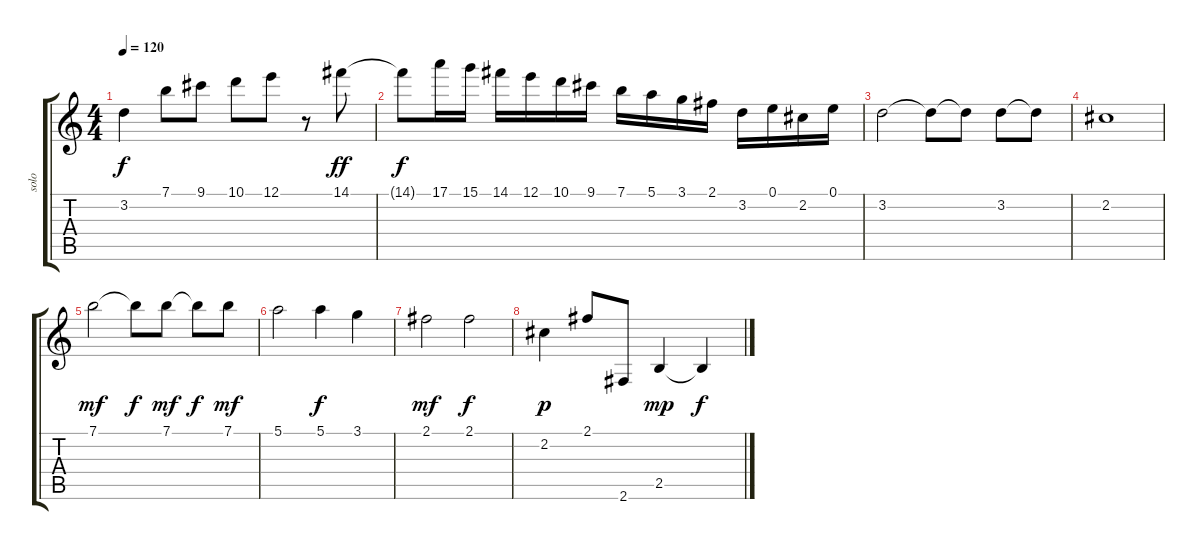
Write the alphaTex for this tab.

\track ("solo" "solo") {instrument overdrivenguitar}
\staff {score tabs}
\tuning (E4 B3 G3 D3 A2 E2) {hide}
\ts (4 4)
\tempo 120
\clef g2
\ks c
3.2{t}.4{dy f} 7.1.8 9.1.8 10.1.8 12.1.8 r.8 14.1.8{dy ff} |
14.1{t}.8{dy f} 17.1.16 15.1.16 14.1.16 12.1.16 10.1.16 9.1.16 7.1.16 5.1.16 3.1.16 2.1.16 3.2.16 0.1.16 2.2.16 0.1.16 |
3.2.2 3.2{t}.8 3.2{t}.8 3.2.8 3.2{t}.8 |
2.2.1 |
7.1.2{dy mf} 7.1{t}.8{dy f} 7.1.8{dy mf} 7.1{t}.8{dy f} 7.1.8{dy mf} |
5.1.2 5.1.4{dy f} 3.1.4 |
2.1.2{dy mf} 2.1.2{dy f} |
2.2.4{dy p} 2.1.8 2.6.8 2.5.4{dy mp} 2.5{t}.4{dy f}
